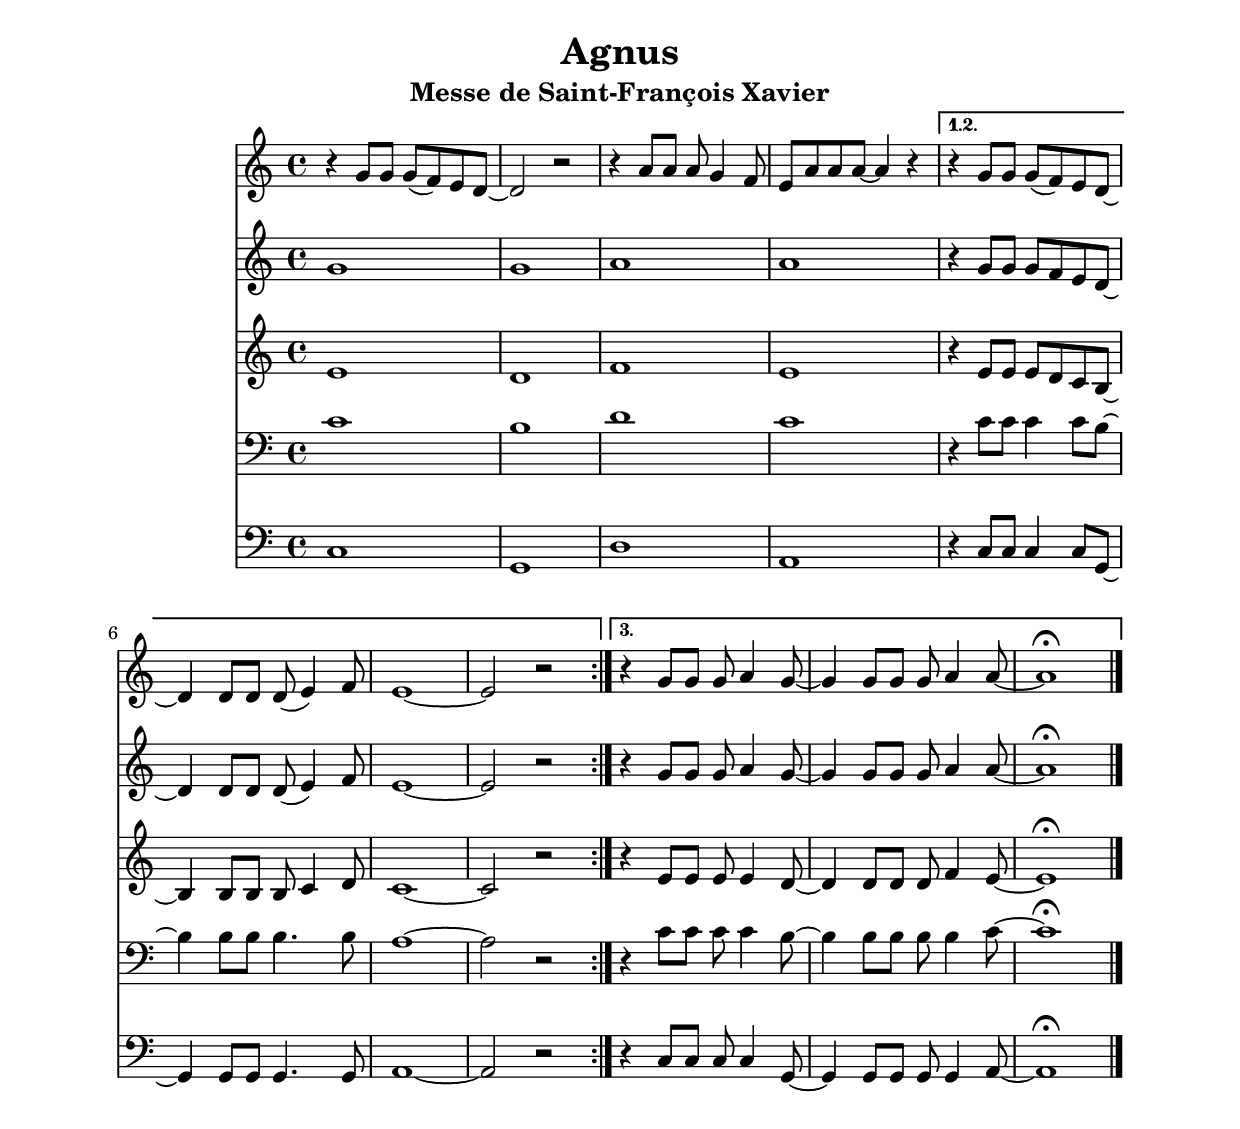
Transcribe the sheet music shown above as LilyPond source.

\version "2.22.1"
\language "italiano"

\header {
  title = "Agnus"
  subtitle = "Messe de Saint-François Xavier"
}

global = {
  \key do \major
  \time 4/4
}

soliste = \relative do'' {
  \global
  
  \repeat volta 3
  {
    r4 sol8 sol sol( fa) mi re ~
    re2 r2
    r4 la'8 la la8 sol4 fa8
    mi8 la la la ~ la4 r4
  }
  \alternative
  {
    {
      r4 sol8 sol sol( fa) mi re ~
      re4 re8 re re8( mi4) fa8
      mi1 ~
      mi2 r2
    }
    {
      r4 sol8 sol sol8 la4 sol8 ~
      sol4 sol8 sol sol8 la4 la8 ~
      la1 \fermata
    }
  }
  
  \bar "|."
}

soprano = \relative do'' {
  \global
  
  sol1
  sol1
  la1
  la1
  
  r4 sol8 sol sol fa mi re ~
  re4 re8 re re ( mi4) fa8
  mi1 ~
  mi2 r2
  
  r4 sol8 sol sol8 la4 sol8 ~
  sol4 sol8 sol sol8 la4 la8 ~
  la1 \fermata
}

alto = \relative do' {
  \global
  
  mi1
  re1
  fa1
  mi1
  
  r4 mi8 mi mi re do si ~
  si4 si8 si si8 do4 re8
  do1 ~
  do2 r2
  
  r4 mi8 mi mi8 mi4 re8 ~
  re4 re8 re re8 fa4 mi8 ~
  mi1 \fermata
}

tenor = \relative do' {
  \global
  
  do1
  si1
  re1
  do1
  
  r4 do8 do do4 do8 si ~
  si4 si8 si si4. si8
  la1 ~
  la2 r2
  
  r4 do8 do do8 do4 si8 ~
  si4 si8 si si8 si4 do8 ~
  do1 \fermata
}

bass = \relative do {
  \global
  
  do1
  sol1
  re'1
  la1
  
  r4 do8 do do4 do8 sol ~
  sol4 sol8 sol sol4. sol8
  la1 ~
  la2 r2
  
  r4 do8 do do8 do4 sol8 ~
  sol4 sol8 sol sol8 sol4 la8 ~
  la1 \fermata
}

\include  "../../../../utilities.ly"

\book{
  \paper {
    left-margin = 20\mm
    right-margin = 20\mm
    top-margin = 20\mm
    bottom-margin = 20\mm
  }
  
  \score {
    <<
      \new Staff{ \soliste }
      \new Staff{ \soprano }
      \new Staff{ \alto }
      \new Staff{ \clef bass \tenor }
      \new Staff{ \clef bass \bass }
    >>
    \layout { 
      indent = 2\cm
      \override BreathingSign.text = \markup { \musicglyph "comma" }
    }
    \midi {
      \tempo 4=112
    }
  }
}
